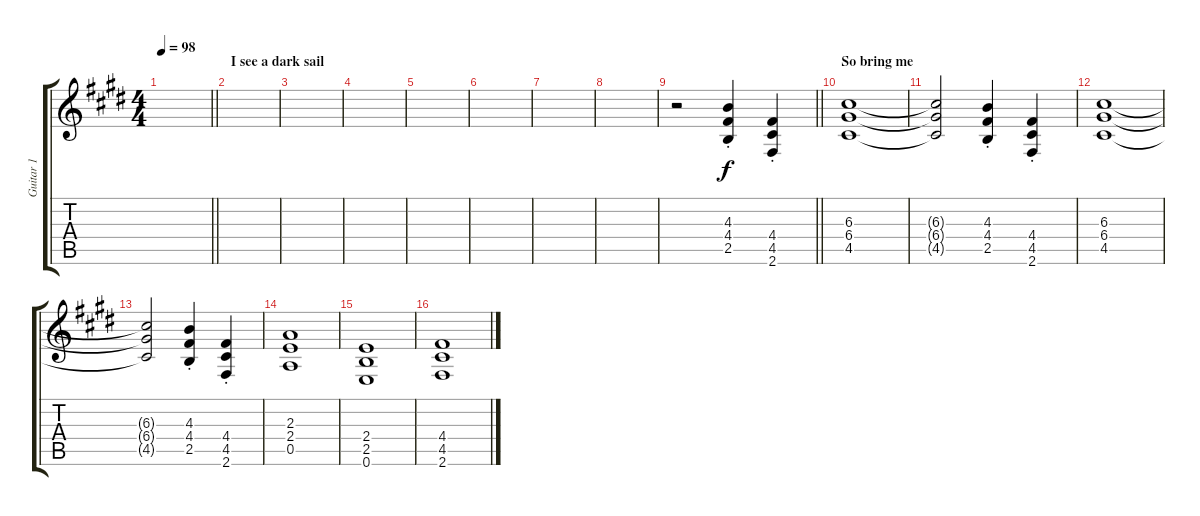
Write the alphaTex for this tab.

\track ("Guitar 1" "Guitar 1") {instrument overdrivenguitar}
\staff {score tabs}
\tuning (E4 B3 G3 D3 A2 E2) {hide}
\ts (4 4)
\tempo 98
\clef g2
\barLineRight lightlight
\ks c#minor
|
\section ("" "I see a dark sail")
|
|
|
|
|
|
|
\barLineRight lightlight
r.2 (4.3{st} 4.4{st} 2.5{st}).4 (4.4{st} 4.5{st} 2.6{st}).4 |
\section ("" "So bring me ")
(6.3 6.4 4.5).1 |
(6.3{t} 6.4{t} 4.5{t}).2 (4.3{st} 4.4{st} 2.5{st}).4 (4.4{st} 4.5{st} 2.6{st}).4 |
(6.3 6.4 4.5).1 |
(6.3{t} 6.4{t} 4.5{t}).2 (4.3{st} 4.4{st} 2.5{st}).4 (4.4{st} 4.5{st} 2.6{st}).4 |
(2.3 2.4 0.5).1 |
(2.4 2.5 0.6).1 |
(4.4 4.5 2.6).1
